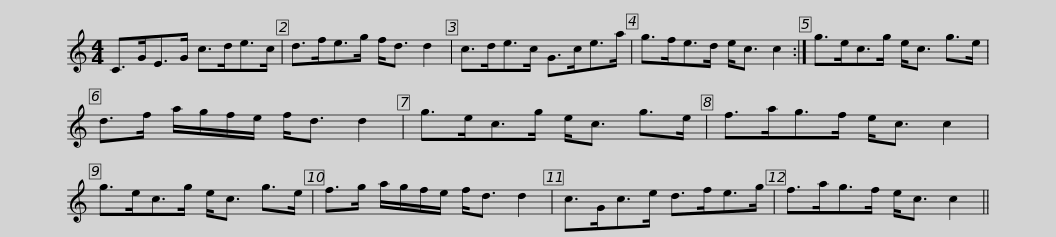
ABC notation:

X:1
L:1/8
M:4/4
I:linebreak $
K:C
V:1 treble
V:1
 C>GE>G c>de>c | d>fe>g f<d d2 | c>de>c G>ce>a | g>fe>d e<c c2 :|$ g>ec>g e<c g>e | %5
 d>f a/g/f/e/ f<d d2 | g>ec>g e<c g>e | f>ag>f e<c c2 | g>ec>g e<c g>e |$ f>g a/g/f/e/ f<d d2 | %10
 c>Gc>e d>fe>g | f>ag>f e<c c2 || %12
